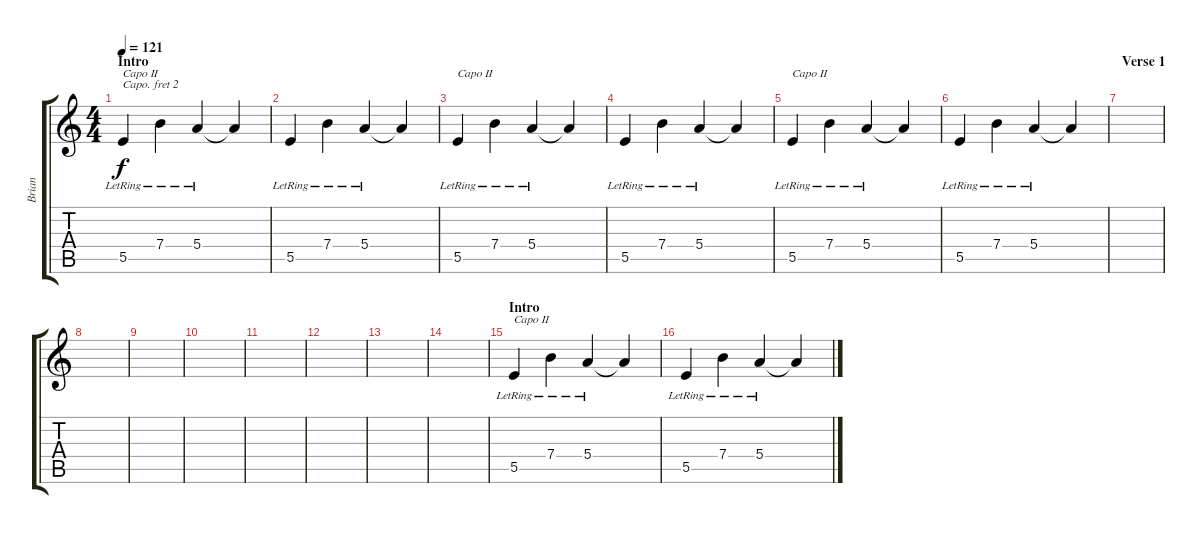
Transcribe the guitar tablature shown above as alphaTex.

\track ("Brian" "Brian") {instrument acousticguitarsteel}
\staff {score tabs}
\capo 2
\tuning (D4 A3 G3 D3 A2 E2) {hide}
\ts (4 4)
\section ("" "Intro")
\tempo 121
\clef g2
\ks c
5.5{lr}.4{txt "Capo II" dy f instrument acousticguitarsteel} 7.4{lr}.4 5.4{lr}.4 5.4{t}.4 |
5.5{lr}.4 7.4{lr}.4 5.4{lr}.4 5.4{t}.4 |
5.5{lr}.4{txt "Capo II"} 7.4{lr}.4 5.4{lr}.4 5.4{t}.4 |
5.5{lr}.4 7.4{lr}.4 5.4{lr}.4 5.4{t}.4 |
5.5{lr}.4{txt "Capo II"} 7.4{lr}.4 5.4{lr}.4 5.4{t}.4 |
5.5{lr}.4 7.4{lr}.4 5.4{lr}.4 5.4{t}.4 |
\section ("" "Verse 1")
|
|
|
|
|
|
|
|
\section ("" "Intro")
5.5{lr}.4{txt "Capo II"} 7.4{lr}.4 5.4{lr}.4 5.4{t}.4 |
5.5{lr}.4 7.4{lr}.4 5.4{lr}.4 5.4{t}.4
